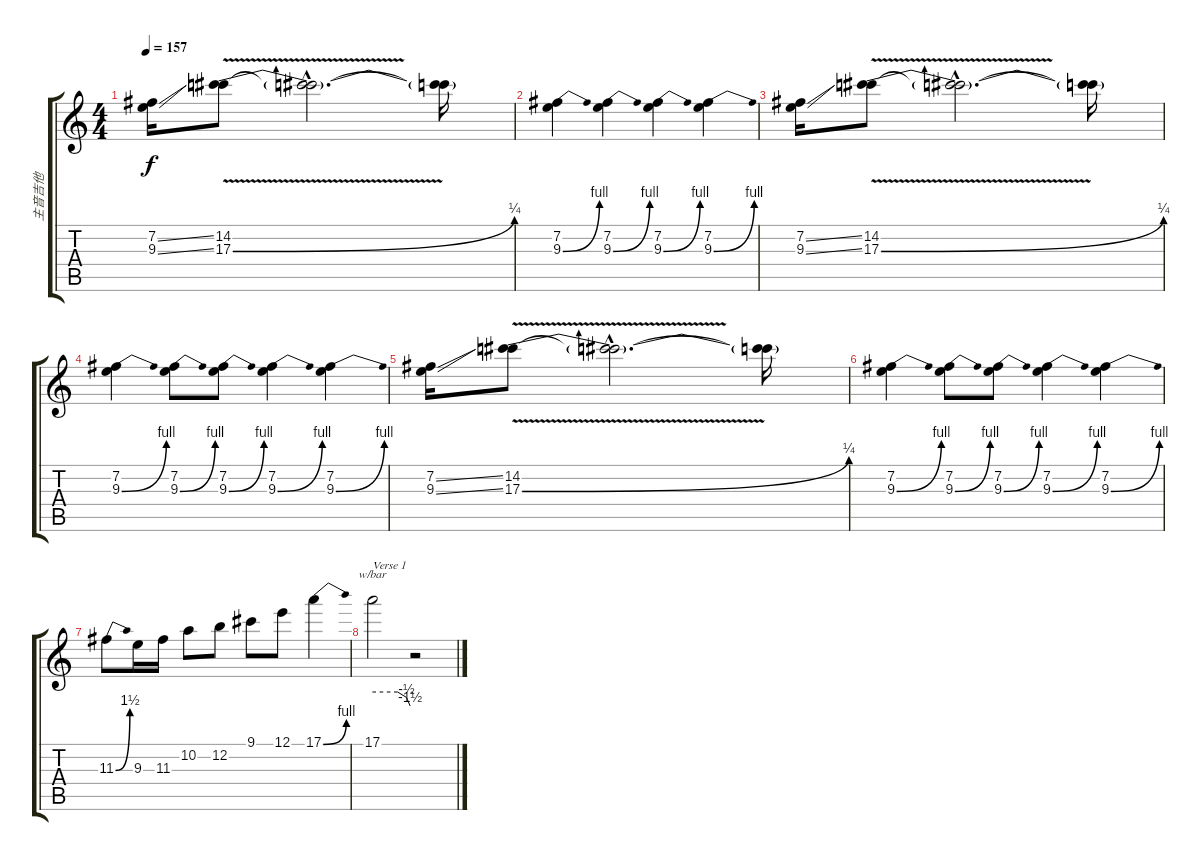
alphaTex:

\track ("主音吉他" "主音吉他") {instrument overdrivenguitar}
\staff {score tabs}
\tuning (E4 B3 G3 D3 A2 E2) {hide}
\ts (4 4)
\tempo 157
\clef g2
\ks c
(7.2{ss} 9.3{ss}).16{dy f} (14.2{v} 17.3{be (bend 0 0 60 1) v}).8 (14.2{hac t} 17.3{hac t}).2{d} (14.2{t} 17.3{t}).16 |
(7.2 9.3{be (bend 0 0 60 4)}).4 (7.2 9.3{be (bend 0 0 60 4)}).4 (7.2 9.3{be (bend 0 0 60 4)}).4 (7.2 9.3{be (bend 0 0 60 4)}).4 |
(7.2{ss} 9.3{ss}).16 (14.2{v} 17.3{be (bend 0 0 60 1) v}).8 (14.2{hac t} 17.3{hac t}).2{d} (14.2{t} 17.3{t}).16 |
(7.2 9.3{be (bend 0 0 60 4)}).4 (7.2 9.3{be (bend 0 0 60 4)}).8 (7.2 9.3{be (bend 0 0 60 4)}).8 (7.2 9.3{be (bend 0 0 60 4)}).4 (7.2 9.3{be (bend 0 0 60 4)}).4 |
(7.2{ss} 9.3{ss}).16 (14.2{v} 17.3{be (bend 0 0 60 1) v}).8 (14.2{hac t} 17.3{hac t}).2{d} (14.2{t} 17.3{t}).16 |
(7.2 9.3{be (bend 0 0 60 4)}).4 (7.2 9.3{be (bend 0 0 60 4)}).8 (7.2 9.3{be (bend 0 0 60 4)}).8 (7.2 9.3{be (bend 0 0 60 4)}).4 (7.2 9.3{be (bend 0 0 60 4)}).4 |
11.3{be (bend 0 0 60 6)}.8 9.3.16 11.3.16 10.2.8 12.2.8 9.1.8 12.1.8 17.1{be (bend 0 0 60 4)}.4 |
17.1.2{tbe (custom default 0 0 40 0 54 -2 60 -6) txt "Verse 1"} r.2
